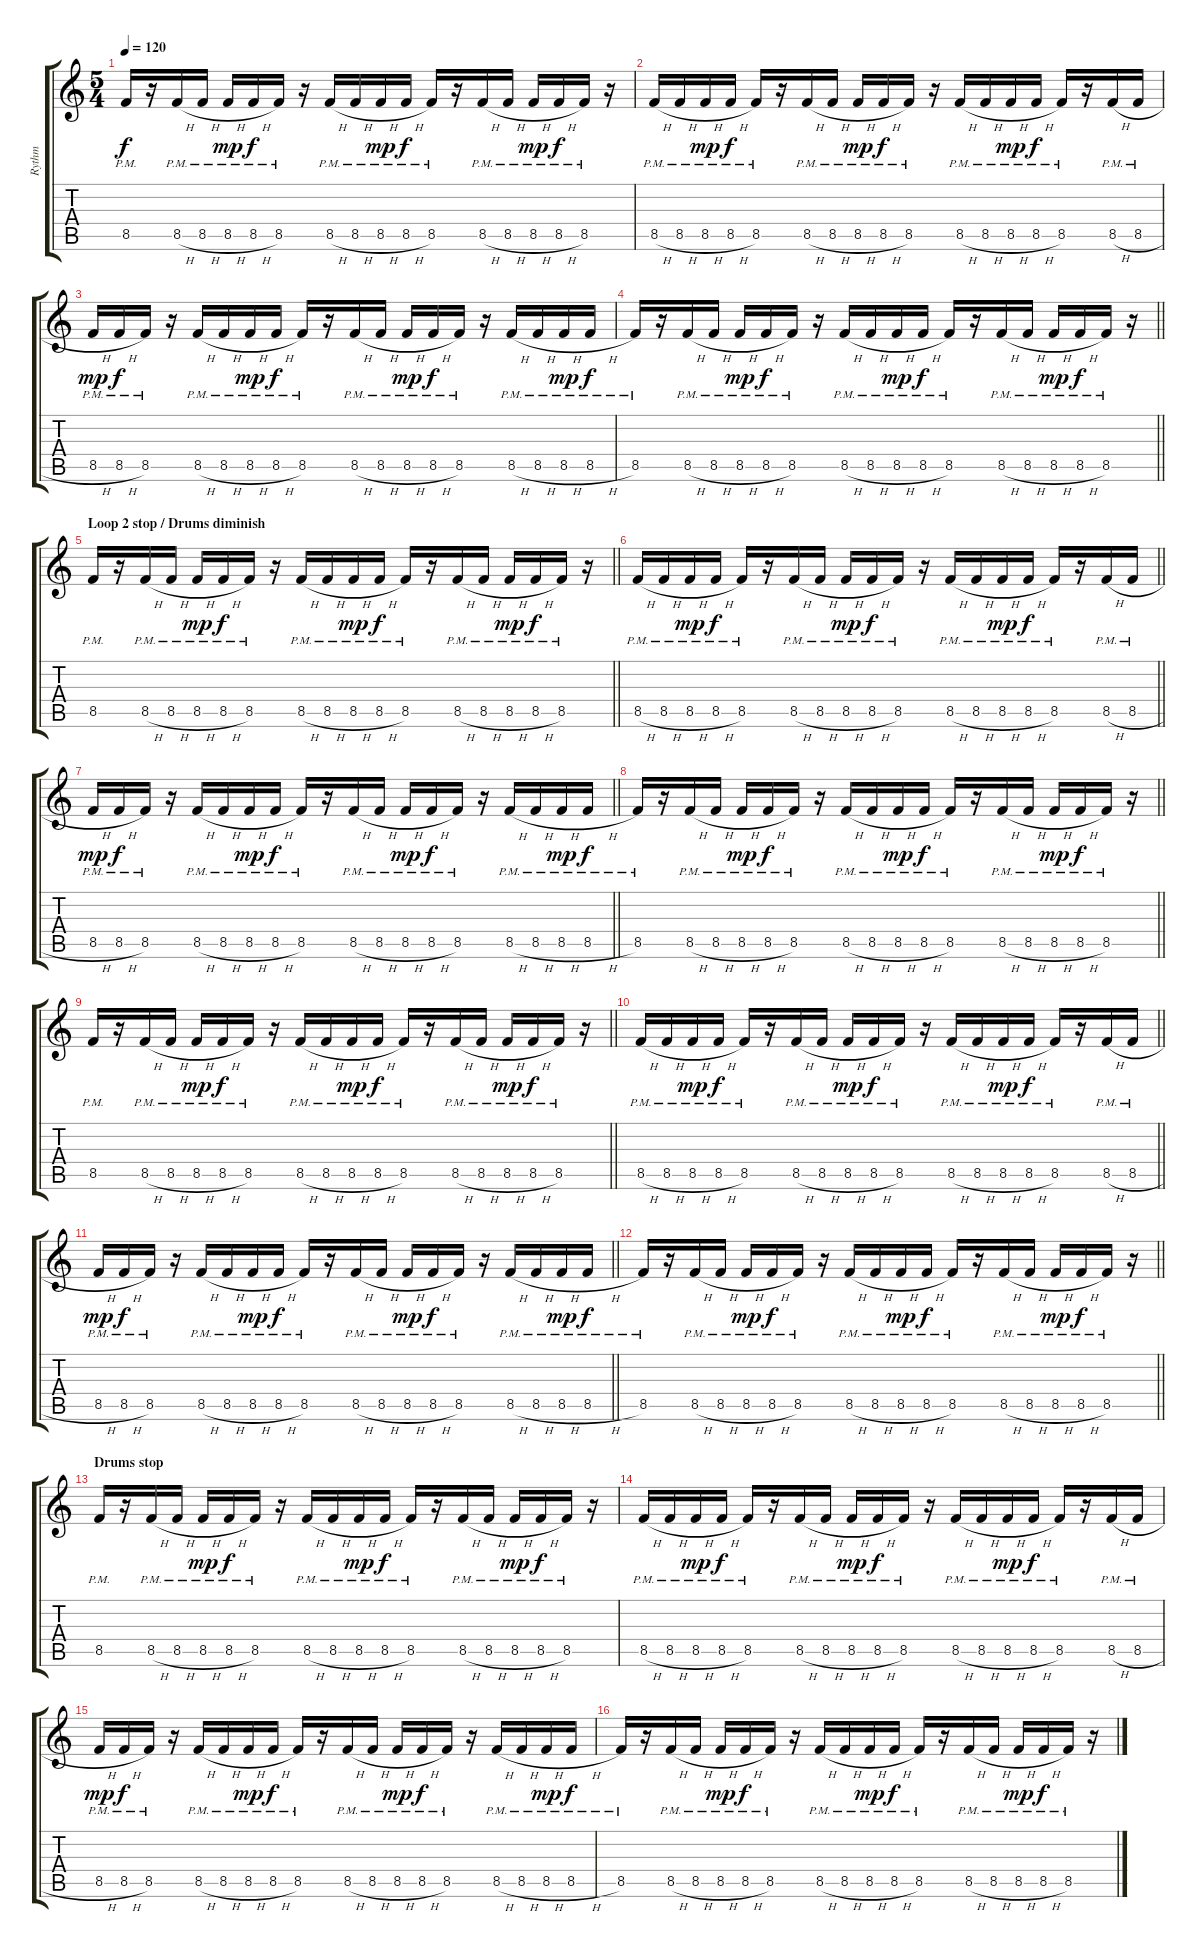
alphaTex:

\track ("Rythm" "Rythm") {instrument acousticguitarsteel}
\staff {score tabs}
\tuning (E4 B3 G3 D3 A2 E2) {hide}
\ts (5 4)
\tempo 120
\clef g2
\ks c
8.5{pm}.16{dy f} r.16 8.5{h pm}.16 8.5{h pm}.16 8.5{h pm}.16{dy mp} 8.5{h pm}.16{dy f} 8.5{pm}.16 r.16 8.5{h pm}.16 8.5{h pm}.16 8.5{h pm}.16{dy mp} 8.5{h pm}.16{dy f} 8.5{pm}.16 r.16 8.5{h pm}.16 8.5{h pm}.16 8.5{h pm}.16{dy mp} 8.5{h pm}.16{dy f} 8.5{pm}.16 r.16 |
8.5{h pm}.16 8.5{h pm}.16 8.5{h pm}.16{dy mp} 8.5{h pm}.16{dy f} 8.5{pm}.16 r.16 8.5{h pm}.16 8.5{h pm}.16 8.5{h pm}.16{dy mp} 8.5{h pm}.16{dy f} 8.5{pm}.16 r.16 8.5{h pm}.16 8.5{h pm}.16 8.5{h pm}.16{dy mp} 8.5{h pm}.16{dy f} 8.5{pm}.16 r.16 8.5{h pm}.16 8.5{h pm}.16 |
8.5{h pm}.16{dy mp} 8.5{h pm}.16{dy f} 8.5{pm}.16 r.16 8.5{h pm}.16 8.5{h pm}.16 8.5{h pm}.16{dy mp} 8.5{h pm}.16{dy f} 8.5{pm}.16 r.16 8.5{h pm}.16 8.5{h pm}.16 8.5{h pm}.16{dy mp} 8.5{h pm}.16{dy f} 8.5{pm}.16 r.16 8.5{h pm}.16 8.5{h pm}.16 8.5{h pm}.16{dy mp} 8.5{h pm}.16{dy f} |
\barLineRight lightlight
8.5{pm}.16 r.16 8.5{h pm}.16 8.5{h pm}.16 8.5{h pm}.16{dy mp} 8.5{h pm}.16{dy f} 8.5{pm}.16 r.16 8.5{h pm}.16 8.5{h pm}.16 8.5{h pm}.16{dy mp} 8.5{h pm}.16{dy f} 8.5{pm}.16 r.16 8.5{h pm}.16 8.5{h pm}.16 8.5{h pm}.16{dy mp} 8.5{h pm}.16{dy f} 8.5{pm}.16 r.16 |
\section ("" "Loop 2 stop / Drums diminish")
\barLineRight lightlight
8.5{pm}.16{volume 8} r.16 8.5{h pm}.16 8.5{h pm}.16 8.5{h pm}.16{dy mp} 8.5{h pm}.16{dy f} 8.5{pm}.16 r.16 8.5{h pm}.16 8.5{h pm}.16 8.5{h pm}.16{dy mp} 8.5{h pm}.16{dy f} 8.5{pm}.16 r.16 8.5{h pm}.16 8.5{h pm}.16 8.5{h pm}.16{dy mp} 8.5{h pm}.16{dy f} 8.5{pm}.16 r.16 |
\barLineRight lightlight
8.5{h pm}.16 8.5{h pm}.16 8.5{h pm}.16{dy mp} 8.5{h pm}.16{dy f} 8.5{pm}.16 r.16 8.5{h pm}.16 8.5{h pm}.16 8.5{h pm}.16{dy mp} 8.5{h pm}.16{dy f} 8.5{pm}.16 r.16 8.5{h pm}.16 8.5{h pm}.16 8.5{h pm}.16{dy mp} 8.5{h pm}.16{dy f} 8.5{pm}.16 r.16 8.5{h pm}.16 8.5{h pm}.16 |
\barLineRight lightlight
8.5{h pm}.16{dy mp} 8.5{h pm}.16{dy f} 8.5{pm}.16 r.16 8.5{h pm}.16 8.5{h pm}.16 8.5{h pm}.16{dy mp} 8.5{h pm}.16{dy f} 8.5{pm}.16 r.16 8.5{h pm}.16 8.5{h pm}.16 8.5{h pm}.16{dy mp} 8.5{h pm}.16{dy f} 8.5{pm}.16 r.16 8.5{h pm}.16 8.5{h pm}.16 8.5{h pm}.16{dy mp} 8.5{h pm}.16{dy f} |
\barLineRight lightlight
8.5{pm}.16 r.16 8.5{h pm}.16 8.5{h pm}.16 8.5{h pm}.16{dy mp} 8.5{h pm}.16{dy f} 8.5{pm}.16 r.16 8.5{h pm}.16 8.5{h pm}.16 8.5{h pm}.16{dy mp} 8.5{h pm}.16{dy f} 8.5{pm}.16 r.16 8.5{h pm}.16 8.5{h pm}.16 8.5{h pm}.16{dy mp} 8.5{h pm}.16{dy f} 8.5{pm}.16 r.16 |
\barLineRight lightlight
8.5{pm}.16 r.16 8.5{h pm}.16 8.5{h pm}.16 8.5{h pm}.16{dy mp} 8.5{h pm}.16{dy f} 8.5{pm}.16 r.16 8.5{h pm}.16 8.5{h pm}.16 8.5{h pm}.16{dy mp} 8.5{h pm}.16{dy f} 8.5{pm}.16 r.16 8.5{h pm}.16 8.5{h pm}.16 8.5{h pm}.16{dy mp} 8.5{h pm}.16{dy f} 8.5{pm}.16 r.16 |
\barLineRight lightlight
8.5{h pm}.16 8.5{h pm}.16 8.5{h pm}.16{dy mp} 8.5{h pm}.16{dy f} 8.5{pm}.16 r.16 8.5{h pm}.16 8.5{h pm}.16 8.5{h pm}.16{dy mp} 8.5{h pm}.16{dy f} 8.5{pm}.16 r.16 8.5{h pm}.16 8.5{h pm}.16 8.5{h pm}.16{dy mp} 8.5{h pm}.16{dy f} 8.5{pm}.16 r.16 8.5{h pm}.16 8.5{h pm}.16 |
\barLineRight lightlight
8.5{h pm}.16{dy mp} 8.5{h pm}.16{dy f} 8.5{pm}.16 r.16 8.5{h pm}.16 8.5{h pm}.16 8.5{h pm}.16{dy mp} 8.5{h pm}.16{dy f} 8.5{pm}.16 r.16 8.5{h pm}.16 8.5{h pm}.16 8.5{h pm}.16{dy mp} 8.5{h pm}.16{dy f} 8.5{pm}.16 r.16 8.5{h pm}.16 8.5{h pm}.16 8.5{h pm}.16{dy mp} 8.5{h pm}.16{dy f} |
\barLineRight lightlight
8.5{pm}.16 r.16 8.5{h pm}.16 8.5{h pm}.16 8.5{h pm}.16{dy mp} 8.5{h pm}.16{dy f} 8.5{pm}.16 r.16 8.5{h pm}.16 8.5{h pm}.16 8.5{h pm}.16{dy mp} 8.5{h pm}.16{dy f} 8.5{pm}.16 r.16 8.5{h pm}.16 8.5{h pm}.16 8.5{h pm}.16{dy mp} 8.5{h pm}.16{dy f} 8.5{pm}.16 r.16 |
\section ("" "Drums stop")
8.5{pm}.16 r.16 8.5{h pm}.16 8.5{h pm}.16 8.5{h pm}.16{dy mp} 8.5{h pm}.16{dy f} 8.5{pm}.16 r.16 8.5{h pm}.16 8.5{h pm}.16 8.5{h pm}.16{dy mp} 8.5{h pm}.16{dy f} 8.5{pm}.16 r.16 8.5{h pm}.16 8.5{h pm}.16 8.5{h pm}.16{dy mp} 8.5{h pm}.16{dy f} 8.5{pm}.16 r.16 |
8.5{h pm}.16 8.5{h pm}.16 8.5{h pm}.16{dy mp} 8.5{h pm}.16{dy f} 8.5{pm}.16 r.16 8.5{h pm}.16 8.5{h pm}.16 8.5{h pm}.16{dy mp} 8.5{h pm}.16{dy f} 8.5{pm}.16 r.16 8.5{h pm}.16 8.5{h pm}.16 8.5{h pm}.16{dy mp} 8.5{h pm}.16{dy f} 8.5{pm}.16 r.16 8.5{h pm}.16 8.5{h pm}.16 |
8.5{h pm}.16{dy mp} 8.5{h pm}.16{dy f} 8.5{pm}.16 r.16 8.5{h pm}.16 8.5{h pm}.16 8.5{h pm}.16{dy mp} 8.5{h pm}.16{dy f} 8.5{pm}.16 r.16 8.5{h pm}.16 8.5{h pm}.16 8.5{h pm}.16{dy mp} 8.5{h pm}.16{dy f} 8.5{pm}.16 r.16 8.5{h pm}.16 8.5{h pm}.16 8.5{h pm}.16{dy mp} 8.5{h pm}.16{dy f} |
8.5{pm}.16 r.16 8.5{h pm}.16 8.5{h pm}.16 8.5{h pm}.16{dy mp} 8.5{h pm}.16{dy f} 8.5{pm}.16 r.16 8.5{h pm}.16 8.5{h pm}.16 8.5{h pm}.16{dy mp} 8.5{h pm}.16{dy f} 8.5{pm}.16 r.16 8.5{h pm}.16 8.5{h pm}.16 8.5{h pm}.16{dy mp} 8.5{h pm}.16{dy f} 8.5{pm}.16 r.16
